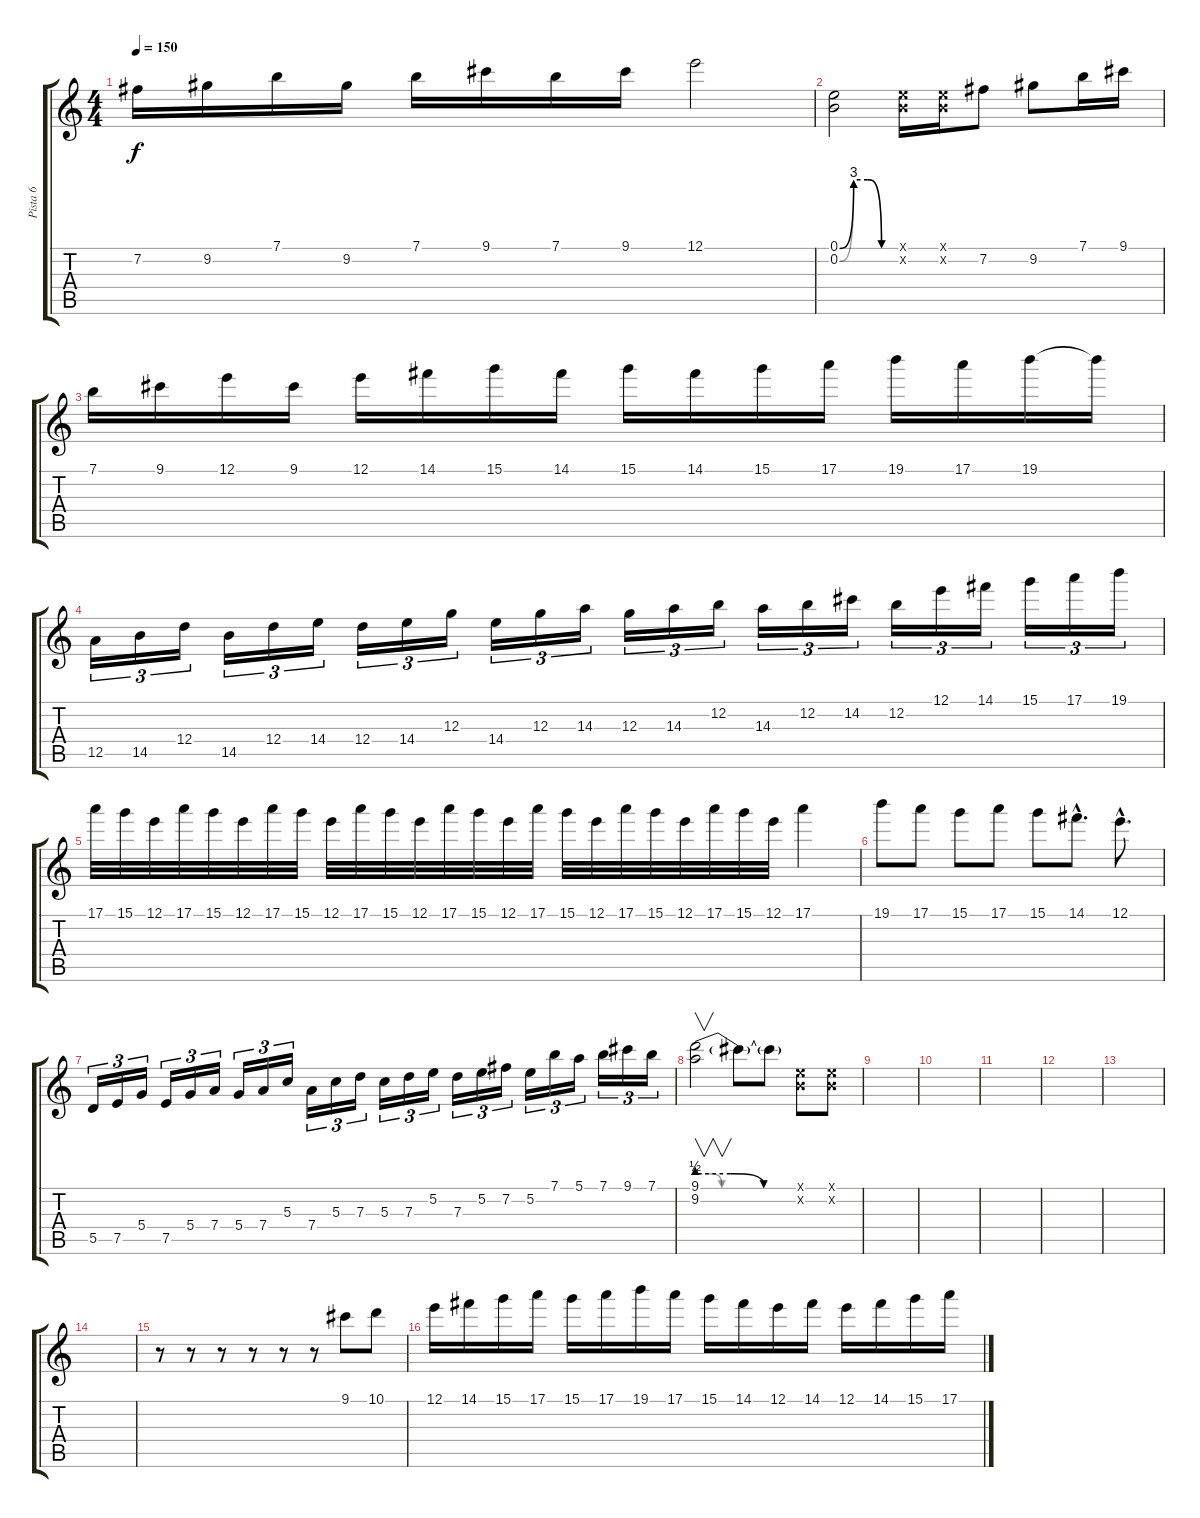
\track ("Pista 6" "Pista 6") {instrument overdrivenguitar}
\staff {score tabs}
\tuning (E4 B3 G3 D3 A2 E2) {hide}
\ts (4 4)
\tempo 150
\clef g2
\ks c
7.2.16{dy f} 9.2.16 7.1.16 9.2.16 7.1.16 9.1.16 7.1.16 9.1.16 12.1.2 |
(0.1{be (custom 0 0 15 12 30 12 45 0 60 0)} 0.2{be (custom 0 0 15 12 30 12 45 0 60 0)}).2 (0.1{x} 0.2{x}).16 (0.1{x} 0.2{x}).16 7.2.8 9.2.8 7.1.16 9.1.16 |
7.1.16 9.1.16 12.1.16 9.1.16 12.1.16 14.1.16 15.1.16 14.1.16 15.1.16 14.1.16 15.1.16 17.1.16 19.1.16 17.1.16 19.1.16 19.1{t}.16 |
12.5.16{tu (3 2)} 14.5.16{tu (3 2)} 12.4.16{tu (3 2)} 14.5.16{tu (3 2)} 12.4.16{tu (3 2)} 14.4.16{tu (3 2)} 12.4.16{tu (3 2)} 14.4.16{tu (3 2)} 12.3.16{tu (3 2)} 14.4.16{tu (3 2)} 12.3.16{tu (3 2)} 14.3.16{tu (3 2)} 12.3.16{tu (3 2)} 14.3.16{tu (3 2)} 12.2.16{tu (3 2)} 14.3.16{tu (3 2)} 12.2.16{tu (3 2)} 14.2.16{tu (3 2)} 12.2.16{tu (3 2)} 12.1.16{tu (3 2)} 14.1.16{tu (3 2)} 15.1.16{tu (3 2)} 17.1.16{tu (3 2)} 19.1.16{tu (3 2)} |
17.1.32 15.1.32 12.1.32 17.1.32 15.1.32 12.1.32 17.1.32 15.1.32 12.1.32 17.1.32 15.1.32 12.1.32 17.1.32 15.1.32 12.1.32 17.1.32 15.1.32 12.1.32 17.1.32 15.1.32 12.1.32 17.1.32 15.1.32 12.1.32 17.1.4 |
19.1.8 17.1.8 15.1.8 17.1.8 15.1.8 14.1{hac}.8{d} 12.1{hac}.8{d} |
5.5.16{tu (3 2)} 7.5.16{tu (3 2)} 5.4.16{tu (3 2)} 7.5.16{tu (3 2)} 5.4.16{tu (3 2)} 7.4.16{tu (3 2)} 5.4.16{tu (3 2)} 7.4.16{tu (3 2)} 5.3.16{tu (3 2)} 7.4.16{tu (3 2)} 5.3.16{tu (3 2)} 7.3.16{tu (3 2)} 5.3.16{tu (3 2)} 7.3.16{tu (3 2)} 5.2.16{tu (3 2)} 7.3.16{tu (3 2)} 5.2.16{tu (3 2)} 7.2.16{tu (3 2)} 5.2.16{tu (3 2)} 7.1.16{tu (3 2)} 5.1.16{tu (3 2)} 7.1.16{tu (3 2)} 9.1.16{tu (3 2)} 7.1.16{tu (3 2)} |
(9.1{be (custom 0 2 20 2 40 0 60 0)} 9.2{be (custom 0 2 20 2 40 0 60 0)}).2{v} 9.1{t}.8 9.1{t}.8 (0.1{x} 0.2{x}).8 (0.1{x} 0.2{x}).8 |
|
|
|
|
|
|
r.8 r.8 r.8 r.8 r.8 r.8 9.1.8 10.1.8 |
12.1.16 14.1.16 15.1.16 17.1.16 15.1.16 17.1.16 19.1.16 17.1.16 15.1.16 14.1.16 12.1.16 14.1.16 12.1.16 14.1.16 15.1.16 17.1.16
